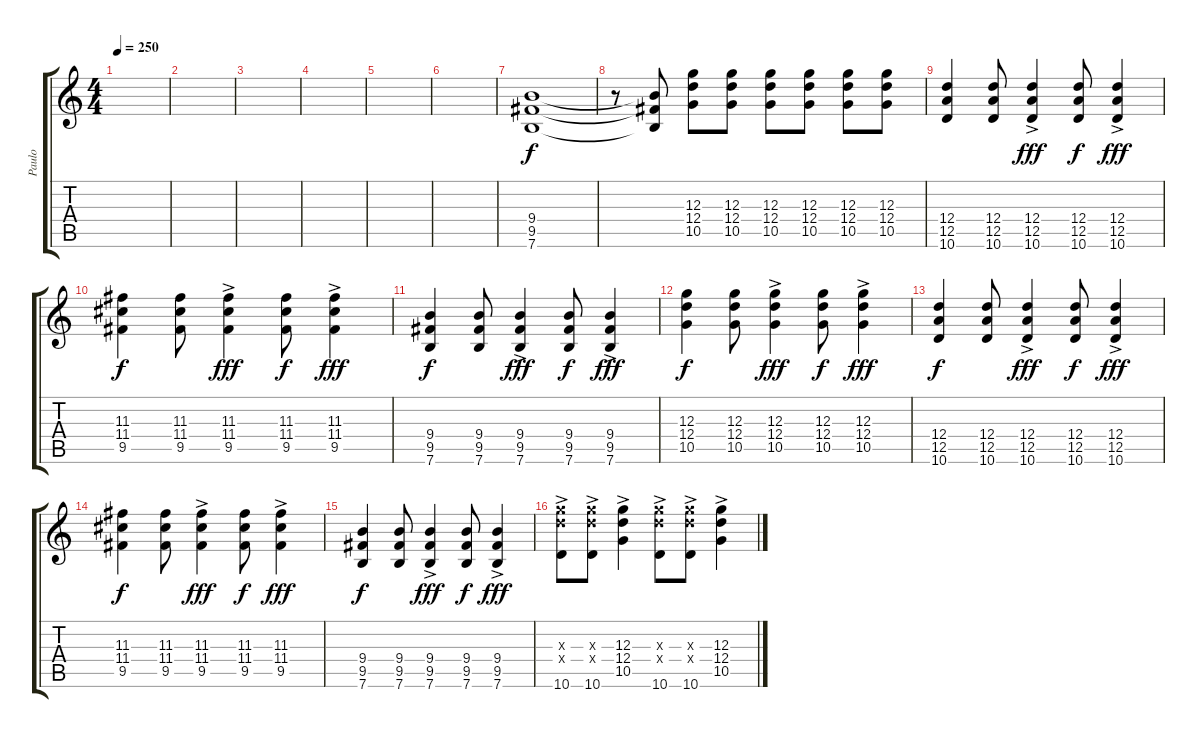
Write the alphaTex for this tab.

\track ("Paulo" "Paulo") {instrument distortionguitar}
\staff {score tabs}
\tuning (E4 B3 G3 D3 A2 E2) {hide}
\ts (4 4)
\tempo 250
\clef g2
\ks c
|
|
|
|
|
|
(9.4 9.5 7.6).1 |
r.8 (9.4{t} 9.5{t} 7.6{t}).8 (12.3 12.4 10.5).8 (12.3 12.4 10.5).8 (12.3 12.4 10.5).8 (12.3 12.4 10.5).8 (12.3 12.4 10.5).8 (12.3 12.4 10.5).8 |
(12.4 12.5 10.6).4 (12.4 12.5 10.6).8 (12.4{ac} 12.5{ac} 10.6{ac}).4{dy fff} (12.4 12.5 10.6).8{dy f} (12.4{ac} 12.5{ac} 10.6{ac}).4{dy fff} |
(11.3 11.4 9.5).4{dy f} (11.3 11.4 9.5).8 (11.3{ac} 11.4{ac} 9.5{ac}).4{dy fff} (11.3 11.4 9.5).8{dy f} (11.3{ac} 11.4{ac} 9.5{ac}).4{dy fff} |
(9.4 9.5 7.6).4{dy f} (9.4 9.5 7.6).8 (9.4{ac} 9.5{ac} 7.6{ac}).4{dy fff} (9.4 9.5 7.6).8{dy f} (9.4{ac} 9.5{ac} 7.6{ac}).4{dy fff} |
(12.3 12.4 10.5).4{dy f} (12.3 12.4 10.5).8 (12.3{ac} 12.4{ac} 10.5{ac}).4{dy fff} (12.3 12.4 10.5).8{dy f} (12.3{ac} 12.4{ac} 10.5{ac}).4{dy fff} |
(12.4 12.5 10.6).4{dy f} (12.4 12.5 10.6).8 (12.4{ac} 12.5{ac} 10.6{ac}).4{dy fff} (12.4 12.5 10.6).8{dy f} (12.4{ac} 12.5{ac} 10.6{ac}).4{dy fff} |
(11.3 11.4 9.5).4{dy f} (11.3 11.4 9.5).8 (11.3{ac} 11.4{ac} 9.5{ac}).4{dy fff} (11.3 11.4 9.5).8{dy f} (11.3{ac} 11.4{ac} 9.5{ac}).4{dy fff} |
(9.4 9.5 7.6).4{dy f} (9.4 9.5 7.6).8 (9.4{ac} 9.5{ac} 7.6{ac}).4{dy fff} (9.4 9.5 7.6).8{dy f} (9.4{ac} 9.5{ac} 7.6{ac}).4{dy fff} |
(12.3{ac x} 12.4{ac x} 10.6).8 (12.3{ac x} 12.4{ac x} 10.6).8 (12.3{ac} 12.4{ac} 10.5{ac}).4 (12.3{ac x} 12.4{ac x} 10.6).8 (12.3{ac x} 12.4{ac x} 10.6).8 (12.3{ac} 12.4{ac} 10.5{ac}).4
